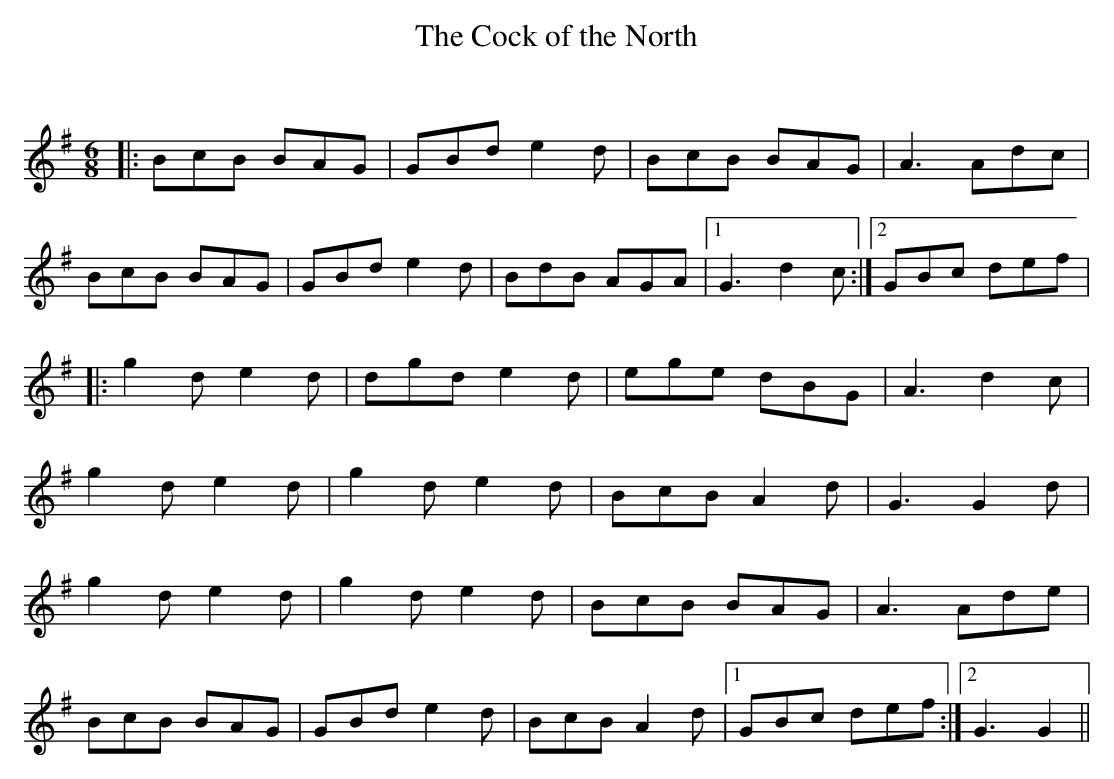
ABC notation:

X:1
T: The Cock of the North
C:
Q:180
K:G
M:6/8
L:1/16
|:B2c2B2 B2A2G2|G2B2d2 e4d2|B2c2B2 B2A2G2|A6 A2d2c2|
B2c2B2 B2A2G2|G2B2d2 e4d2|B2d2B2 A2G2A2|1G6 d4c2:|2G2B2c2 d2e2f2|
|:g4d2 e4d2|d2g2d2 e4d2|e2g2e2 d2B2G2|A6 d4c2|
g4d2 e4d2|g4d2 e4d2|B2c2B2 A4d2|G6 G4d2|
g4d2 e4d2|g4d2 e4d2|B2c2B2 B2A2G2|A6 A2d2e2|
B2c2B2 B2A2G2|G2B2d2 e4d2|B2c2B2 A4d2|1G2B2c2 d2e2f2:|2G6 G4||
